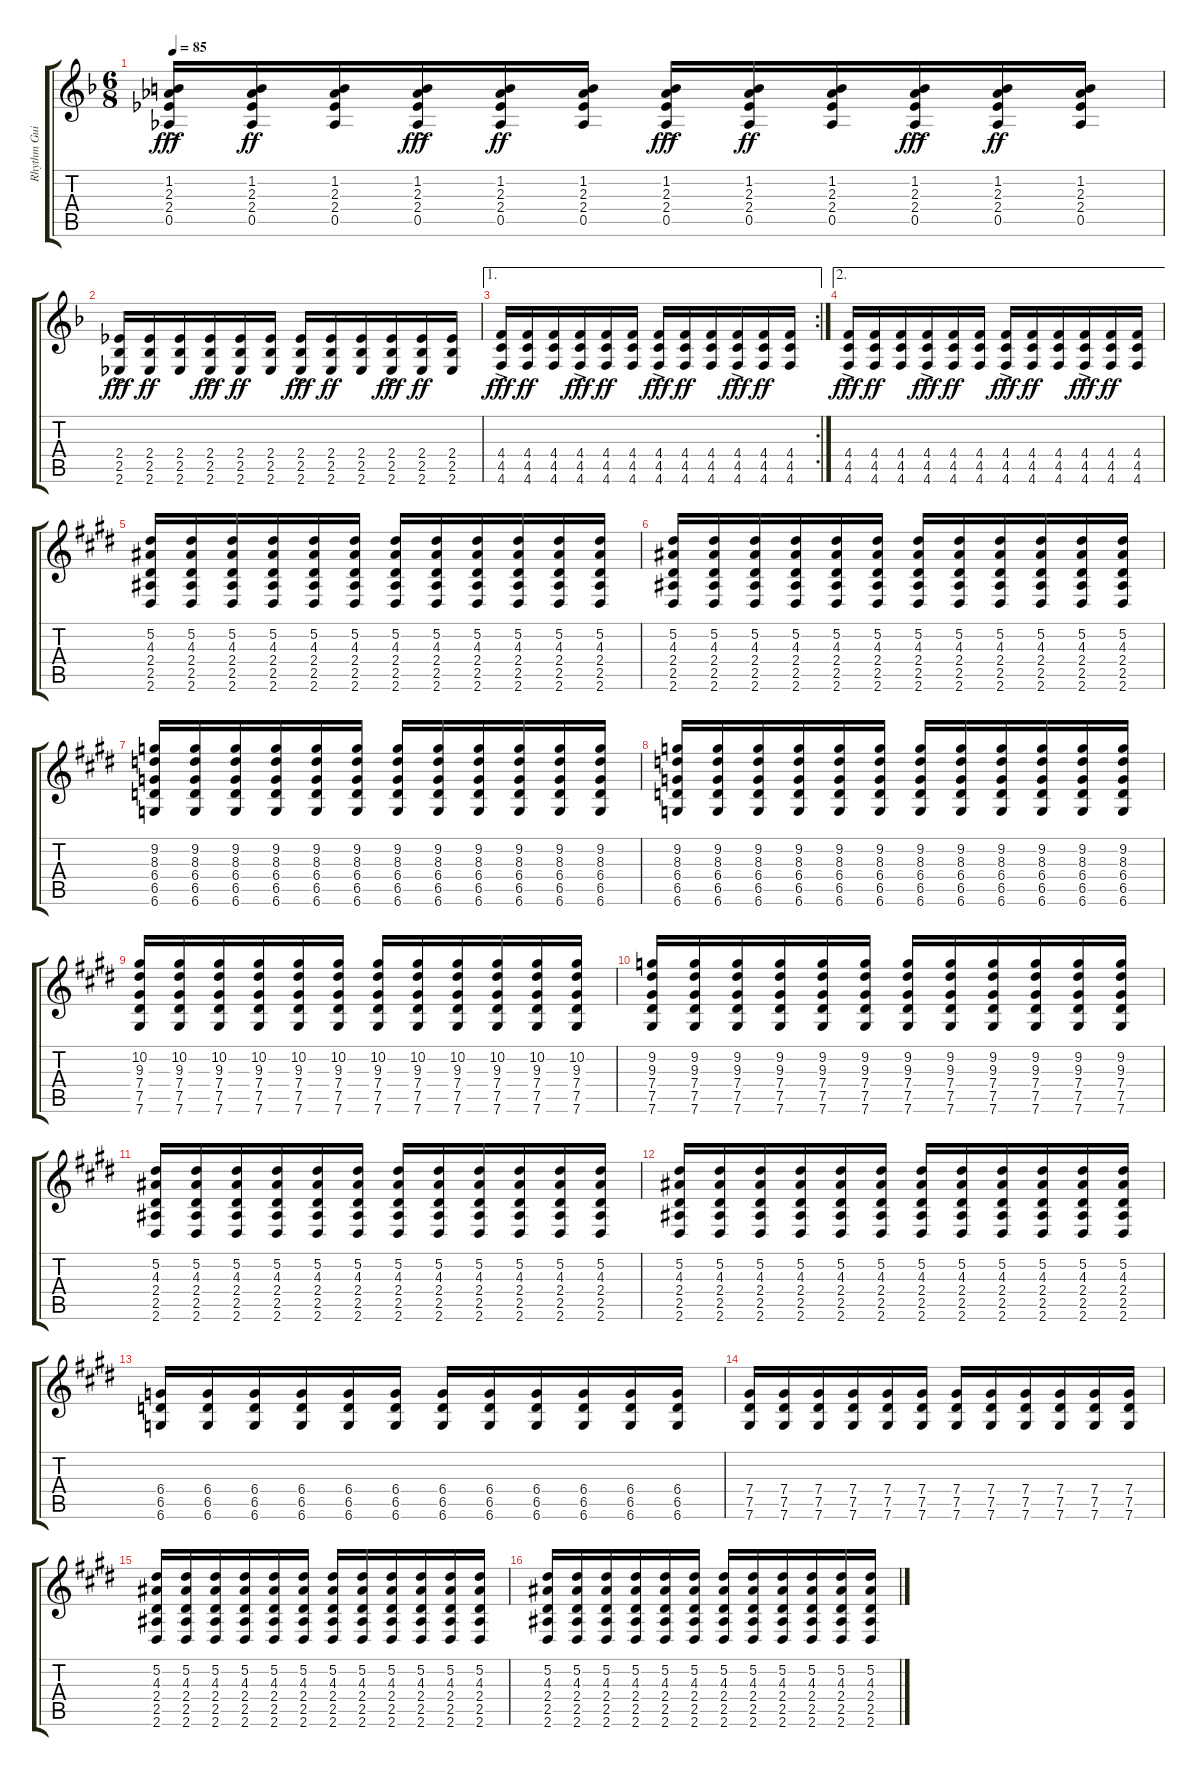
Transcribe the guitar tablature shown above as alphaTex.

\track ("Rhythm Guitar 1" "Rhythm Gui") {instrument distortionguitar}
\staff {score tabs}
\tuning (Eb4 Bb3 Gb3 Db3 Ab2 Db2) {hide}
\ts (6 8)
\tempo 85
\clef g2
\ks f
(1.2{ac} 2.3{ac} 2.4{ac} 0.5{ac}).16{dy fff} (1.2 2.3 2.4 0.5).16{dy ff} (1.2 2.3 2.4 0.5).16 (1.2{ac} 2.3{ac} 2.4{ac} 0.5{ac}).16{dy fff} (1.2 2.3 2.4 0.5).16{dy ff} (1.2 2.3 2.4 0.5).16 (1.2{ac} 2.3{ac} 2.4{ac} 0.5{ac}).16{dy fff} (1.2 2.3 2.4 0.5).16{dy ff} (1.2 2.3 2.4 0.5).16 (1.2{ac} 2.3{ac} 2.4{ac} 0.5{ac}).16{dy fff} (1.2 2.3 2.4 0.5).16{dy ff} (1.2 2.3 2.4 0.5).16 |
(2.4{ac} 2.5{ac} 2.6{ac}).16{dy fff} (2.4 2.5 2.6).16{dy ff} (2.4 2.5 2.6).16 (2.4{ac} 2.5{ac} 2.6{ac}).16{dy fff} (2.4 2.5 2.6).16{dy ff} (2.4 2.5 2.6).16 (2.4{ac} 2.5{ac} 2.6{ac}).16{dy fff} (2.4 2.5 2.6).16{dy ff} (2.4 2.5 2.6).16 (2.4{ac} 2.5{ac} 2.6{ac}).16{dy fff} (2.4 2.5 2.6).16{dy ff} (2.4 2.5 2.6).16 |
\ae 1
\rc 2
(4.4{ac} 4.5{ac} 4.6{ac}).16{dy fff} (4.4 4.5 4.6).16{dy ff} (4.4 4.5 4.6).16 (4.4{ac} 4.5{ac} 4.6{ac}).16{dy fff} (4.4 4.5 4.6).16{dy ff} (4.4 4.5 4.6).16 (4.4{ac} 4.5{ac} 4.6{ac}).16{dy fff} (4.4 4.5 4.6).16{dy ff} (4.4 4.5 4.6).16 (4.4{ac} 4.5{ac} 4.6{ac}).16{dy fff} (4.4 4.5 4.6).16{dy ff} (4.4 4.5 4.6).16 |
\ae 2
(4.4{ac} 4.5{ac} 4.6{ac}).16{dy fff} (4.4 4.5 4.6).16{dy ff} (4.4 4.5 4.6).16 (4.4{ac} 4.5{ac} 4.6{ac}).16{dy fff} (4.4 4.5 4.6).16{dy ff} (4.4 4.5 4.6).16 (4.4{ac} 4.5{ac} 4.6{ac}).16{dy fff} (4.4 4.5 4.6).16{dy ff} (4.4 4.5 4.6).16 (4.4{ac} 4.5{ac} 4.6{ac}).16{dy fff} (4.4 4.5 4.6).16{dy ff} (4.4 4.5 4.6).16 |
\ks e
(5.2 4.3 2.4 2.5 2.6).16 (5.2 4.3 2.4 2.5 2.6).16 (5.2 4.3 2.4 2.5 2.6).16 (5.2 4.3 2.4 2.5 2.6).16 (5.2 4.3 2.4 2.5 2.6).16 (5.2 4.3 2.4 2.5 2.6).16 (5.2 4.3 2.4 2.5 2.6).16 (5.2 4.3 2.4 2.5 2.6).16 (5.2 4.3 2.4 2.5 2.6).16 (5.2 4.3 2.4 2.5 2.6).16 (5.2 4.3 2.4 2.5 2.6).16 (5.2 4.3 2.4 2.5 2.6).16 |
\ks c#minor
(5.2 4.3 2.4 2.5 2.6).16 (5.2 4.3 2.4 2.5 2.6).16 (5.2 4.3 2.4 2.5 2.6).16 (5.2 4.3 2.4 2.5 2.6).16 (5.2 4.3 2.4 2.5 2.6).16 (5.2 4.3 2.4 2.5 2.6).16 (5.2 4.3 2.4 2.5 2.6).16 (5.2 4.3 2.4 2.5 2.6).16 (5.2 4.3 2.4 2.5 2.6).16 (5.2 4.3 2.4 2.5 2.6).16 (5.2 4.3 2.4 2.5 2.6).16 (5.2 4.3 2.4 2.5 2.6).16 |
(9.2 8.3 6.4 6.5 6.6).16 (9.2 8.3 6.4 6.5 6.6).16 (9.2 8.3 6.4 6.5 6.6).16 (9.2 8.3 6.4 6.5 6.6).16 (9.2 8.3 6.4 6.5 6.6).16 (9.2 8.3 6.4 6.5 6.6).16 (9.2 8.3 6.4 6.5 6.6).16 (9.2 8.3 6.4 6.5 6.6).16 (9.2 8.3 6.4 6.5 6.6).16 (9.2 8.3 6.4 6.5 6.6).16 (9.2 8.3 6.4 6.5 6.6).16 (9.2 8.3 6.4 6.5 6.6).16 |
\ks e
(9.2 8.3 6.4 6.5 6.6).16 (9.2 8.3 6.4 6.5 6.6).16 (9.2 8.3 6.4 6.5 6.6).16 (9.2 8.3 6.4 6.5 6.6).16 (9.2 8.3 6.4 6.5 6.6).16 (9.2 8.3 6.4 6.5 6.6).16 (9.2 8.3 6.4 6.5 6.6).16 (9.2 8.3 6.4 6.5 6.6).16 (9.2 8.3 6.4 6.5 6.6).16 (9.2 8.3 6.4 6.5 6.6).16 (9.2 8.3 6.4 6.5 6.6).16 (9.2 8.3 6.4 6.5 6.6).16 |
(10.2 9.3 7.4 7.5 7.6).16 (10.2 9.3 7.4 7.5 7.6).16 (10.2 9.3 7.4 7.5 7.6).16 (10.2 9.3 7.4 7.5 7.6).16 (10.2 9.3 7.4 7.5 7.6).16 (10.2 9.3 7.4 7.5 7.6).16 (10.2 9.3 7.4 7.5 7.6).16 (10.2 9.3 7.4 7.5 7.6).16 (10.2 9.3 7.4 7.5 7.6).16 (10.2 9.3 7.4 7.5 7.6).16 (10.2 9.3 7.4 7.5 7.6).16 (10.2 9.3 7.4 7.5 7.6).16 |
\ks c#minor
(9.2 9.3 7.4 7.5 7.6).16 (9.2 9.3 7.4 7.5 7.6).16 (9.2 9.3 7.4 7.5 7.6).16 (9.2 9.3 7.4 7.5 7.6).16 (9.2 9.3 7.4 7.5 7.6).16 (9.2 9.3 7.4 7.5 7.6).16 (9.2 9.3 7.4 7.5 7.6).16 (9.2 9.3 7.4 7.5 7.6).16 (9.2 9.3 7.4 7.5 7.6).16 (9.2 9.3 7.4 7.5 7.6).16 (9.2 9.3 7.4 7.5 7.6).16 (9.2 9.3 7.4 7.5 7.6).16 |
(5.2 4.3 2.4 2.5 2.6).16 (5.2 4.3 2.4 2.5 2.6).16 (5.2 4.3 2.4 2.5 2.6).16 (5.2 4.3 2.4 2.5 2.6).16 (5.2 4.3 2.4 2.5 2.6).16 (5.2 4.3 2.4 2.5 2.6).16 (5.2 4.3 2.4 2.5 2.6).16 (5.2 4.3 2.4 2.5 2.6).16 (5.2 4.3 2.4 2.5 2.6).16 (5.2 4.3 2.4 2.5 2.6).16 (5.2 4.3 2.4 2.5 2.6).16 (5.2 4.3 2.4 2.5 2.6).16 |
\ks e
(5.2 4.3 2.4 2.5 2.6).16 (5.2 4.3 2.4 2.5 2.6).16 (5.2 4.3 2.4 2.5 2.6).16 (5.2 4.3 2.4 2.5 2.6).16 (5.2 4.3 2.4 2.5 2.6).16 (5.2 4.3 2.4 2.5 2.6).16 (5.2 4.3 2.4 2.5 2.6).16 (5.2 4.3 2.4 2.5 2.6).16 (5.2 4.3 2.4 2.5 2.6).16 (5.2 4.3 2.4 2.5 2.6).16 (5.2 4.3 2.4 2.5 2.6).16 (5.2 4.3 2.4 2.5 2.6).16 |
\ks c#minor
(6.4 6.5 6.6).16 (6.4 6.5 6.6).16 (6.4 6.5 6.6).16 (6.4 6.5 6.6).16 (6.4 6.5 6.6).16 (6.4 6.5 6.6).16 (6.4 6.5 6.6).16 (6.4 6.5 6.6).16 (6.4 6.5 6.6).16 (6.4 6.5 6.6).16 (6.4 6.5 6.6).16 (6.4 6.5 6.6).16 |
(7.4 7.5 7.6).16 (7.4 7.5 7.6).16 (7.4 7.5 7.6).16 (7.4 7.5 7.6).16 (7.4 7.5 7.6).16 (7.4 7.5 7.6).16 (7.4 7.5 7.6).16 (7.4 7.5 7.6).16 (7.4 7.5 7.6).16 (7.4 7.5 7.6).16 (7.4 7.5 7.6).16 (7.4 7.5 7.6).16 |
\ks e
(5.2 4.3 2.4 2.5 2.6).16 (5.2 4.3 2.4 2.5 2.6).16 (5.2 4.3 2.4 2.5 2.6).16 (5.2 4.3 2.4 2.5 2.6).16 (5.2 4.3 2.4 2.5 2.6).16 (5.2 4.3 2.4 2.5 2.6).16 (5.2 4.3 2.4 2.5 2.6).16 (5.2 4.3 2.4 2.5 2.6).16 (5.2 4.3 2.4 2.5 2.6).16 (5.2 4.3 2.4 2.5 2.6).16 (5.2 4.3 2.4 2.5 2.6).16 (5.2 4.3 2.4 2.5 2.6).16 |
\ks c#minor
(5.2 4.3 2.4 2.5 2.6).16 (5.2 4.3 2.4 2.5 2.6).16 (5.2 4.3 2.4 2.5 2.6).16 (5.2 4.3 2.4 2.5 2.6).16 (5.2 4.3 2.4 2.5 2.6).16 (5.2 4.3 2.4 2.5 2.6).16 (5.2 4.3 2.4 2.5 2.6).16 (5.2 4.3 2.4 2.5 2.6).16 (5.2 4.3 2.4 2.5 2.6).16 (5.2 4.3 2.4 2.5 2.6).16 (5.2 4.3 2.4 2.5 2.6).16 (5.2 4.3 2.4 2.5 2.6).16
